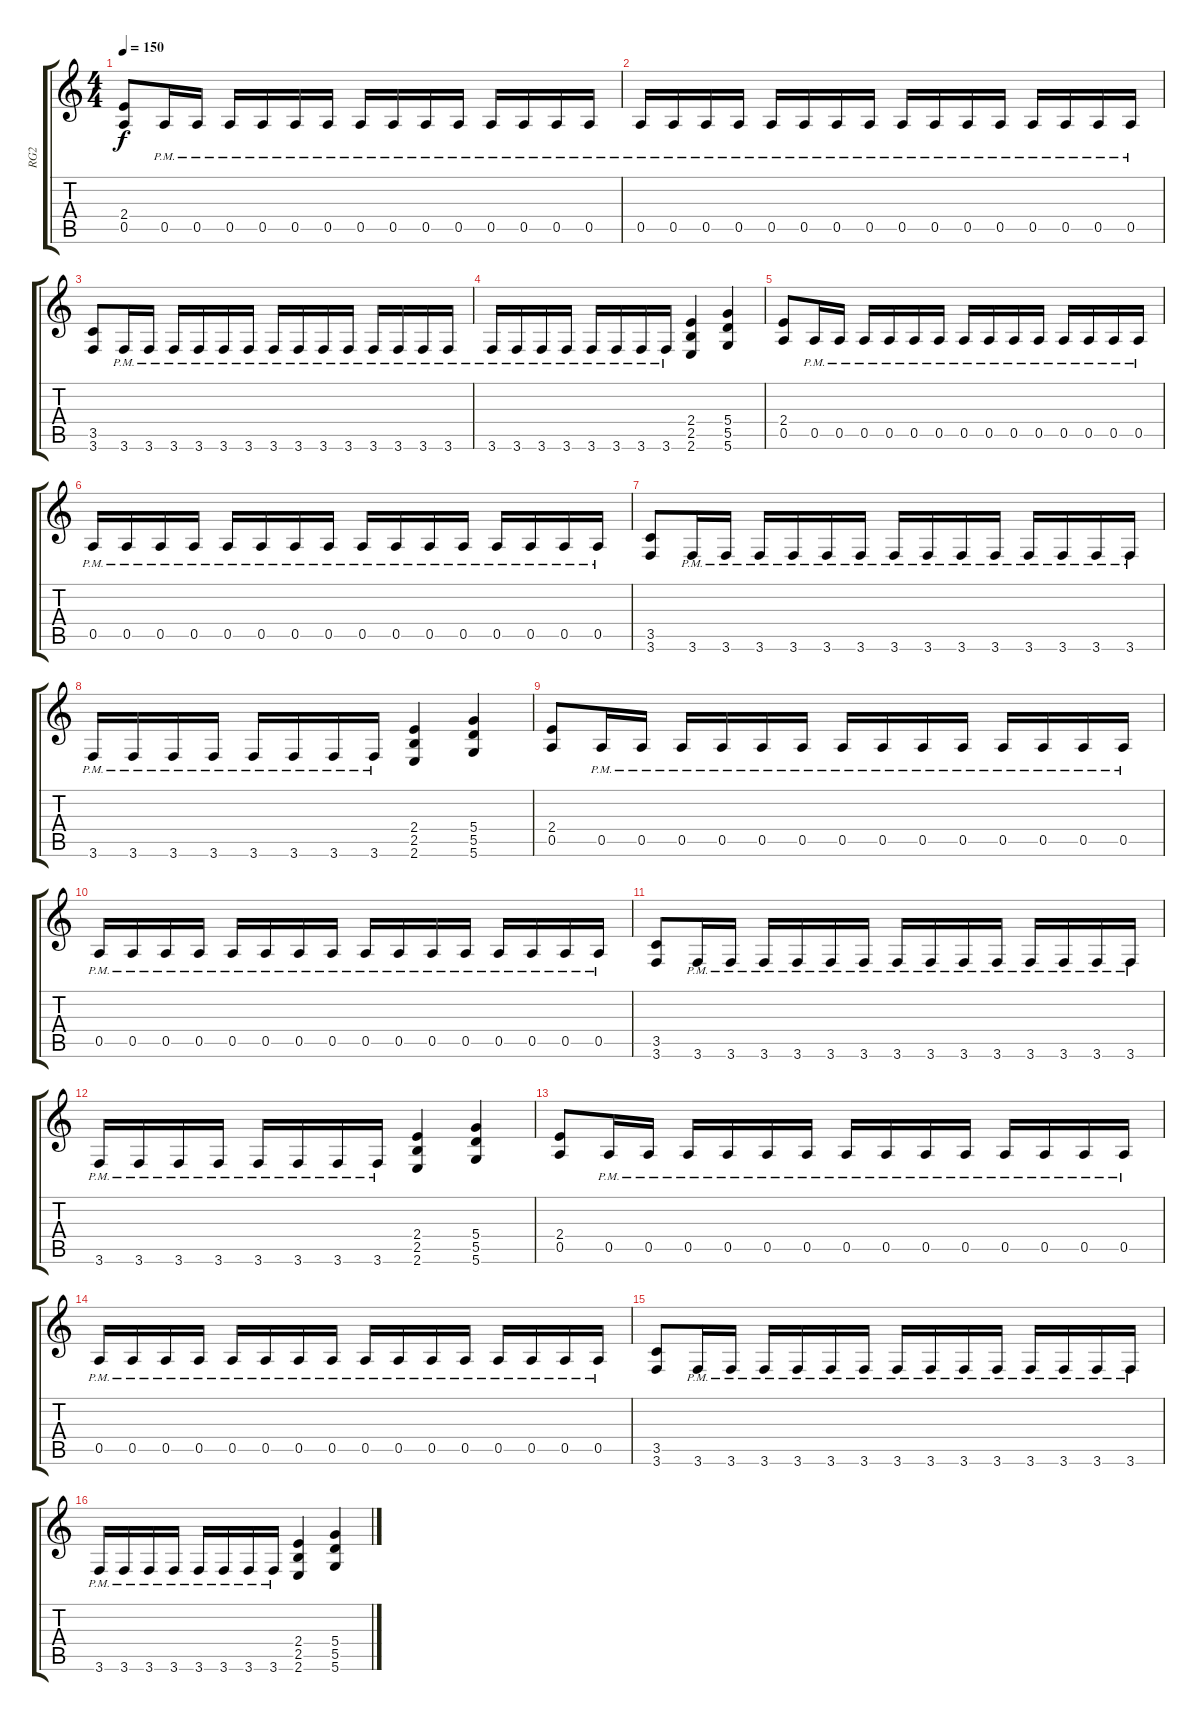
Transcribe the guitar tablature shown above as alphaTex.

\track ("RG2" "RG2") {instrument distortionguitar}
\staff {score tabs}
\tuning (E4 B3 G3 D3 A2 D2) {hide}
\ts (4 4)
\tempo 150
\clef g2
\ks c
(2.4 0.5).8{dy f} 0.5{pm}.16 0.5{pm}.16 0.5{pm}.16 0.5{pm}.16 0.5{pm}.16 0.5{pm}.16 0.5{pm}.16 0.5{pm}.16 0.5{pm}.16 0.5{pm}.16 0.5{pm}.16 0.5{pm}.16 0.5{pm}.16 0.5{pm}.16 |
0.5{pm}.16 0.5{pm}.16 0.5{pm}.16 0.5{pm}.16 0.5{pm}.16 0.5{pm}.16 0.5{pm}.16 0.5{pm}.16 0.5{pm}.16 0.5{pm}.16 0.5{pm}.16 0.5{pm}.16 0.5{pm}.16 0.5{pm}.16 0.5{pm}.16 0.5{pm}.16 |
(3.5 3.6).8 3.6{pm}.16 3.6{pm}.16 3.6{pm}.16 3.6{pm}.16 3.6{pm}.16 3.6{pm}.16 3.6{pm}.16 3.6{pm}.16 3.6{pm}.16 3.6{pm}.16 3.6{pm}.16 3.6{pm}.16 3.6{pm}.16 3.6{pm}.16 |
3.6{pm}.16 3.6{pm}.16 3.6{pm}.16 3.6{pm}.16 3.6{pm}.16 3.6{pm}.16 3.6{pm}.16 3.6{pm}.16 (2.4 2.5 2.6).4 (5.4 5.5 5.6).4 |
(2.4 0.5).8 0.5{pm}.16 0.5{pm}.16 0.5{pm}.16 0.5{pm}.16 0.5{pm}.16 0.5{pm}.16 0.5{pm}.16 0.5{pm}.16 0.5{pm}.16 0.5{pm}.16 0.5{pm}.16 0.5{pm}.16 0.5{pm}.16 0.5{pm}.16 |
0.5{pm}.16 0.5{pm}.16 0.5{pm}.16 0.5{pm}.16 0.5{pm}.16 0.5{pm}.16 0.5{pm}.16 0.5{pm}.16 0.5{pm}.16 0.5{pm}.16 0.5{pm}.16 0.5{pm}.16 0.5{pm}.16 0.5{pm}.16 0.5{pm}.16 0.5{pm}.16 |
(3.5 3.6).8 3.6{pm}.16 3.6{pm}.16 3.6{pm}.16 3.6{pm}.16 3.6{pm}.16 3.6{pm}.16 3.6{pm}.16 3.6{pm}.16 3.6{pm}.16 3.6{pm}.16 3.6{pm}.16 3.6{pm}.16 3.6{pm}.16 3.6{pm}.16 |
3.6{pm}.16 3.6{pm}.16 3.6{pm}.16 3.6{pm}.16 3.6{pm}.16 3.6{pm}.16 3.6{pm}.16 3.6{pm}.16 (2.4 2.5 2.6).4 (5.4 5.5 5.6).4 |
(2.4 0.5).8 0.5{pm}.16 0.5{pm}.16 0.5{pm}.16 0.5{pm}.16 0.5{pm}.16 0.5{pm}.16 0.5{pm}.16 0.5{pm}.16 0.5{pm}.16 0.5{pm}.16 0.5{pm}.16 0.5{pm}.16 0.5{pm}.16 0.5{pm}.16 |
0.5{pm}.16 0.5{pm}.16 0.5{pm}.16 0.5{pm}.16 0.5{pm}.16 0.5{pm}.16 0.5{pm}.16 0.5{pm}.16 0.5{pm}.16 0.5{pm}.16 0.5{pm}.16 0.5{pm}.16 0.5{pm}.16 0.5{pm}.16 0.5{pm}.16 0.5{pm}.16 |
(3.5 3.6).8 3.6{pm}.16 3.6{pm}.16 3.6{pm}.16 3.6{pm}.16 3.6{pm}.16 3.6{pm}.16 3.6{pm}.16 3.6{pm}.16 3.6{pm}.16 3.6{pm}.16 3.6{pm}.16 3.6{pm}.16 3.6{pm}.16 3.6{pm}.16 |
3.6{pm}.16 3.6{pm}.16 3.6{pm}.16 3.6{pm}.16 3.6{pm}.16 3.6{pm}.16 3.6{pm}.16 3.6{pm}.16 (2.4 2.5 2.6).4 (5.4 5.5 5.6).4 |
(2.4 0.5).8 0.5{pm}.16 0.5{pm}.16 0.5{pm}.16 0.5{pm}.16 0.5{pm}.16 0.5{pm}.16 0.5{pm}.16 0.5{pm}.16 0.5{pm}.16 0.5{pm}.16 0.5{pm}.16 0.5{pm}.16 0.5{pm}.16 0.5{pm}.16 |
0.5{pm}.16 0.5{pm}.16 0.5{pm}.16 0.5{pm}.16 0.5{pm}.16 0.5{pm}.16 0.5{pm}.16 0.5{pm}.16 0.5{pm}.16 0.5{pm}.16 0.5{pm}.16 0.5{pm}.16 0.5{pm}.16 0.5{pm}.16 0.5{pm}.16 0.5{pm}.16 |
(3.5 3.6).8 3.6{pm}.16 3.6{pm}.16 3.6{pm}.16 3.6{pm}.16 3.6{pm}.16 3.6{pm}.16 3.6{pm}.16 3.6{pm}.16 3.6{pm}.16 3.6{pm}.16 3.6{pm}.16 3.6{pm}.16 3.6{pm}.16 3.6{pm}.16 |
3.6{pm}.16 3.6{pm}.16 3.6{pm}.16 3.6{pm}.16 3.6{pm}.16 3.6{pm}.16 3.6{pm}.16 3.6{pm}.16 (2.4 2.5 2.6).4 (5.4 5.5 5.6).4
